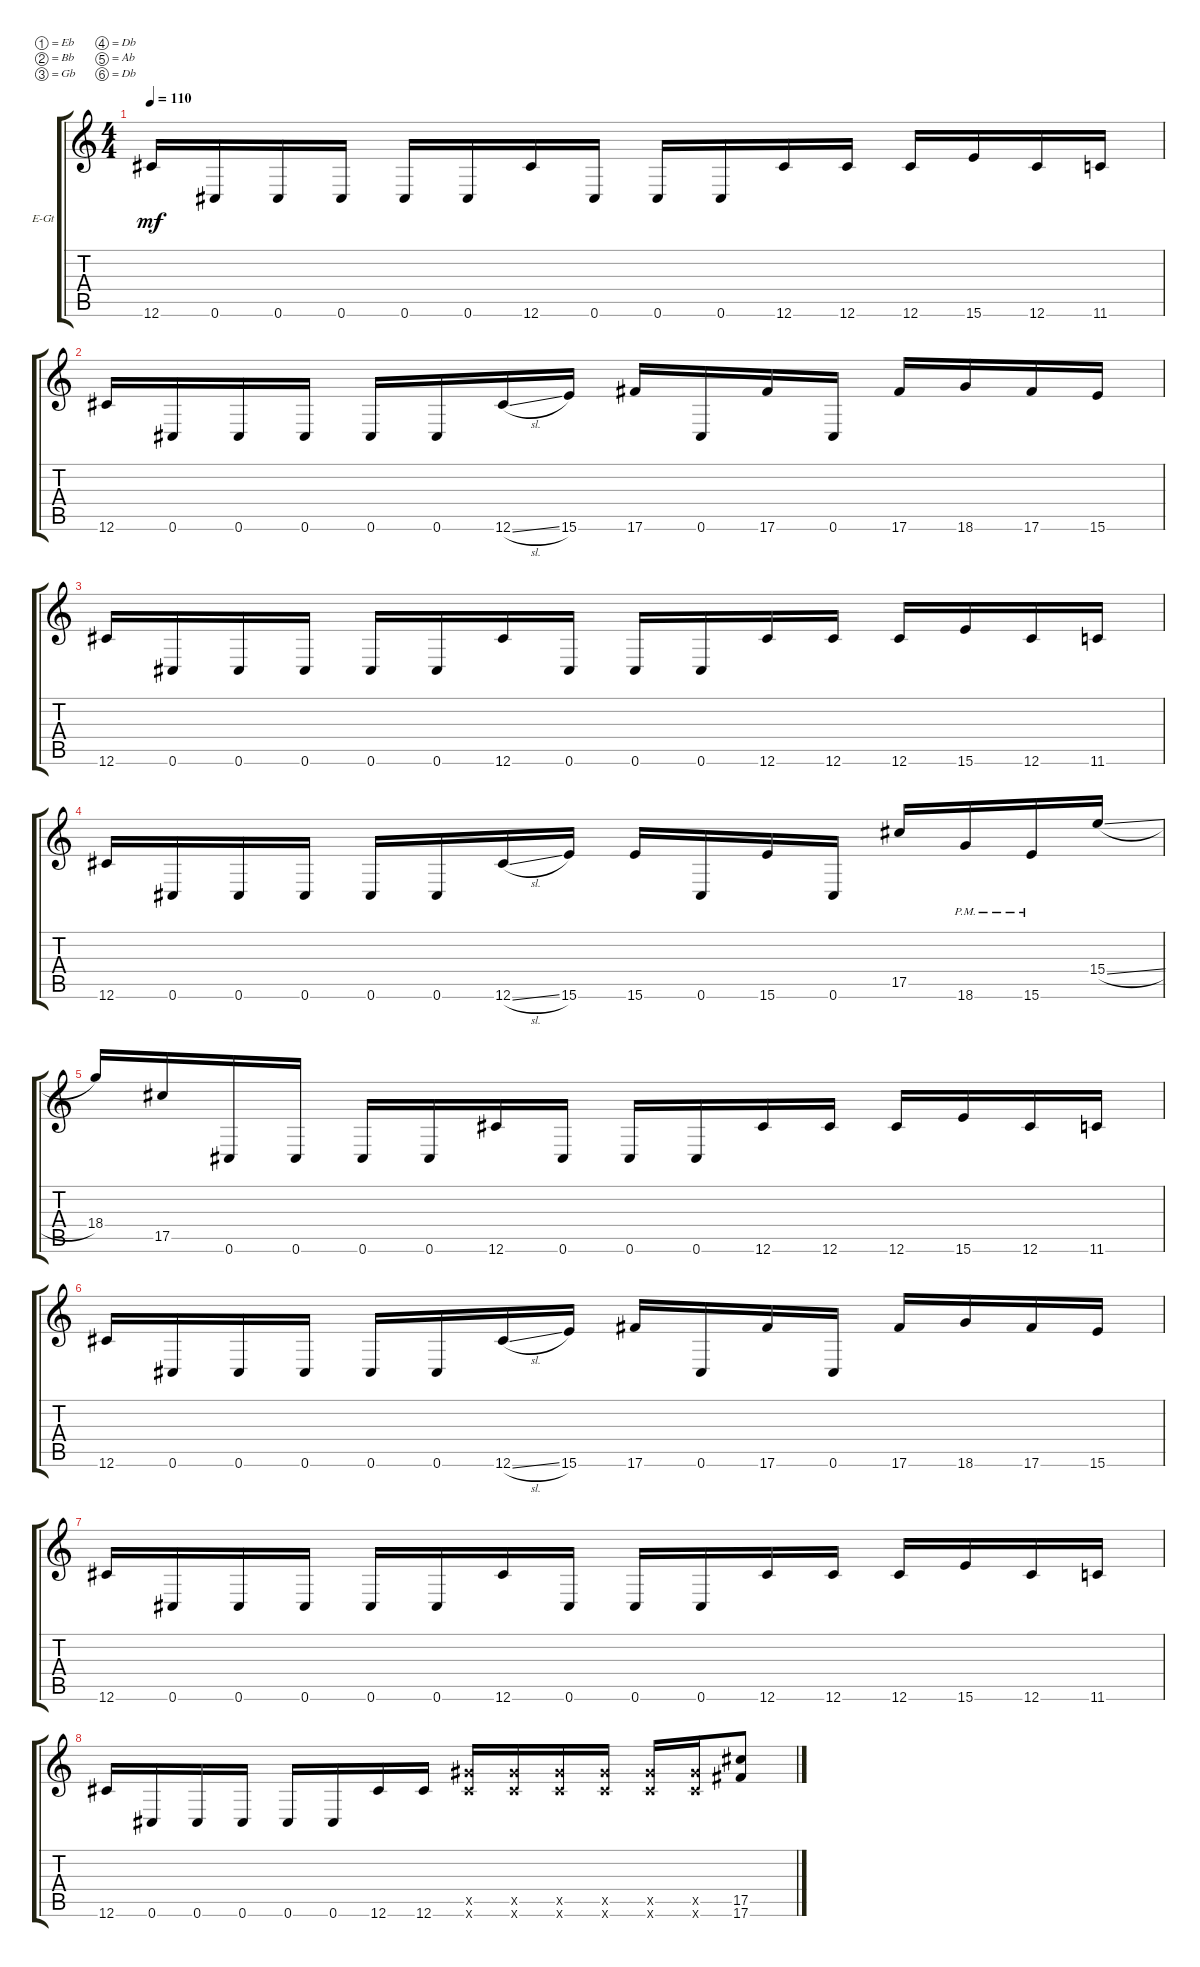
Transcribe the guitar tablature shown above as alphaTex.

\bracketExtendMode groupsimilarinstruments
\firstSystemTrackNameOrientation horizontal
\otherSystemsTrackNameOrientation horizontal
\track ("Electric Guitar 1" "E-Gt") {instrument distortionguitar}
\staff {score tabs}
\tuning (Eb4 Bb3 Gb3 Db3 Ab2 Db2)
\ts (4 4)
\tempo 110
\clef g2
\ks c
12.6.16{dy mf instrument distortionguitar} 0.6.16 0.6.16 0.6.16 0.6.16 0.6.16 12.6.16 0.6.16 0.6.16 0.6.16 12.6.16 12.6.16 12.6.16 15.6.16 12.6.16 11.6.16 |
12.6.16 0.6.16 0.6.16 0.6.16 0.6.16 0.6.16 12.6{sl}.16 15.6.16 17.6.16 0.6.16 17.6.16 0.6.16 17.6.16 18.6.16 17.6.16 15.6.16 |
12.6.16 0.6.16 0.6.16 0.6.16 0.6.16 0.6.16 12.6.16 0.6.16 0.6.16 0.6.16 12.6.16 12.6.16 12.6.16 15.6.16 12.6.16 11.6.16 |
12.6.16 0.6.16 0.6.16 0.6.16 0.6.16 0.6.16 12.6{sl}.16 15.6.16 15.6.16 0.6.16 15.6.16 0.6.16 17.5.16 18.6{pm}.16 15.6{pm}.16 15.4{sl}.16 |
18.4.16 17.5.16 0.6.16 0.6.16 0.6.16 0.6.16 12.6.16 0.6.16 0.6.16 0.6.16 12.6.16 12.6.16 12.6.16 15.6.16 12.6.16 11.6.16 |
12.6.16 0.6.16 0.6.16 0.6.16 0.6.16 0.6.16 12.6{sl}.16 15.6.16 17.6.16 0.6.16 17.6.16 0.6.16 17.6.16 18.6.16 17.6.16 15.6.16 |
12.6.16 0.6.16 0.6.16 0.6.16 0.6.16 0.6.16 12.6.16 0.6.16 0.6.16 0.6.16 12.6.16 12.6.16 12.6.16 15.6.16 12.6.16 11.6.16 |
12.6.16 0.6.16 0.6.16 0.6.16 0.6.16 0.6.16 12.6.16 12.6.16 (12.6{x} 12.5{x}).16 (12.5{x} 12.6{x}).16 (12.6{x} 12.5{x}).16 (12.6{x} 12.5{x}).16 (12.6{x} 12.5{x}).16 (12.5{x} 12.6{x}).16 (17.6 17.5).8
